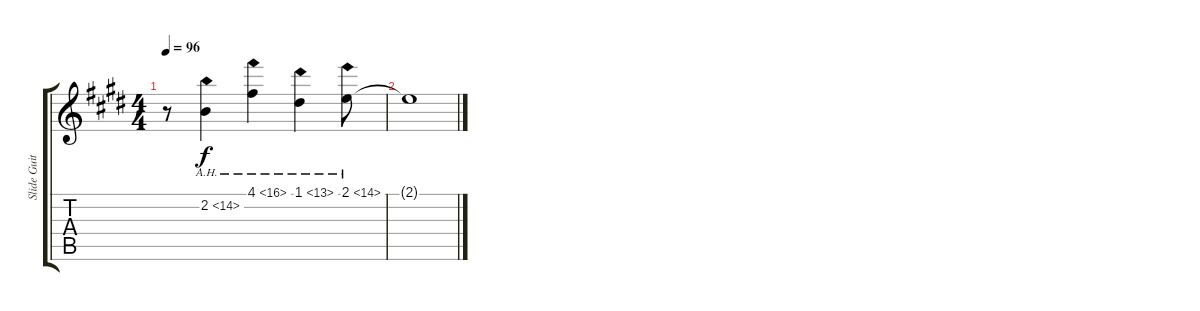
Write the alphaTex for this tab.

\track ("Slide Guitar (Duane)" "Slide Guit") {instrument electricguitarjazz}
\staff {score tabs}
\tuning (D4 A3 Gb3 D3 A2 D2) {hide}
\ts (4 4)
\tempo 96
\clef g2
\ks e
r.8{dy f} 2.2{ah 12}.4 4.1{ah 12}.4 1.1{ah 12}.4 2.1{ah 12}.8 |
2.1{t}.1
